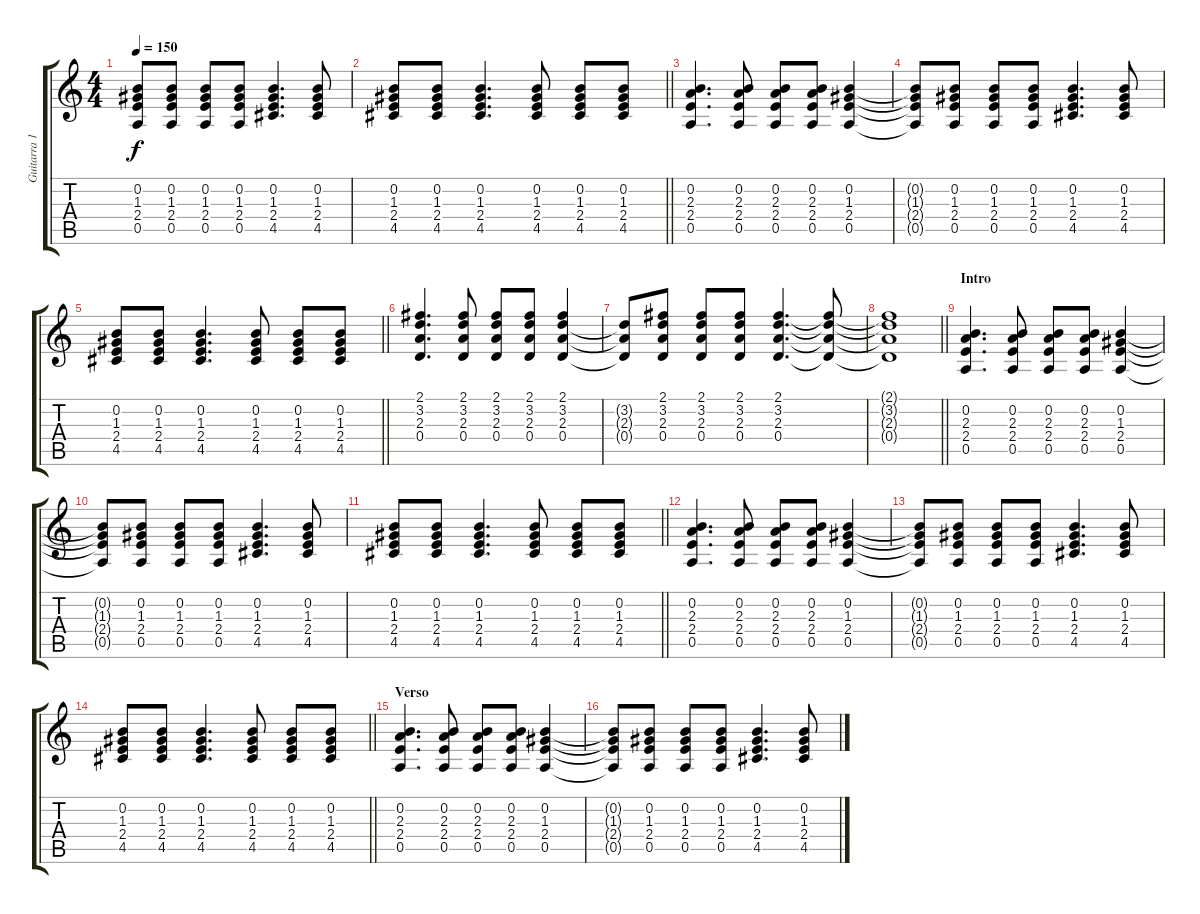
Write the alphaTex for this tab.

\track ("Guitarra 1" "Guitarra 1") {instrument acousticguitarsteel}
\staff {score tabs}
\tuning (E4 B3 G3 D3 A2 E2) {hide}
\ts (4 4)
\tempo 150
\clef g2
\ks c
(0.2{t} 1.3{t} 2.4{t} 0.5{t}).8{dy f} (0.2 1.3 2.4 0.5).8 (0.2 1.3 2.4 0.5).8 (0.2 1.3 2.4 0.5).8 (0.2 1.3 2.4 4.5).4{d} (0.2 1.3 2.4 4.5).8 |
\barLineRight lightlight
(0.2 1.3 2.4 4.5).8 (0.2 1.3 2.4 4.5).8 (0.2 1.3 2.4 4.5).4{d} (0.2 1.3 2.4 4.5).8 (0.2 1.3 2.4 4.5).8 (0.2 1.3 2.4 4.5).8 |
(0.2 2.3 2.4 0.5).4{d} (0.2 2.3 2.4 0.5).8 (0.2 2.3 2.4 0.5).8 (0.2 2.3 2.4 0.5).8 (0.2 1.3 2.4 0.5).4 |
(0.2{t} 1.3{t} 2.4{t} 0.5{t}).8 (0.2 1.3 2.4 0.5).8 (0.2 1.3 2.4 0.5).8 (0.2 1.3 2.4 0.5).8 (0.2 1.3 2.4 4.5).4{d} (0.2 1.3 2.4 4.5).8 |
\barLineRight lightlight
(0.2 1.3 2.4 4.5).8 (0.2 1.3 2.4 4.5).8 (0.2 1.3 2.4 4.5).4{d} (0.2 1.3 2.4 4.5).8 (0.2 1.3 2.4 4.5).8 (0.2 1.3 2.4 4.5).8 |
(2.1 3.2 2.3 0.4).4{d} (2.1 3.2 2.3 0.4).8 (2.1 3.2 2.3 0.4).8 (2.1 3.2 2.3 0.4).8 (2.1 3.2 2.3 0.4).4 |
(3.2{t} 2.3{t} 0.4{t}).8 (2.1 3.2 2.3 0.4).8 (2.1 3.2 2.3 0.4).8 (2.1 3.2 2.3 0.4).8 (2.1 3.2 2.3 0.4).4{d} (2.1{t} 3.2{t} 2.3{t} 0.4{t}).8 |
\barLineRight lightlight
(2.1{t} 3.2{t} 2.3{t} 0.4{t}).1 |
\section ("" "Intro")
(0.2 2.3 2.4 0.5).4{d} (0.2 2.3 2.4 0.5).8 (0.2 2.3 2.4 0.5).8 (0.2 2.3 2.4 0.5).8 (0.2 1.3 2.4 0.5).4 |
(0.2{t} 1.3{t} 2.4{t} 0.5{t}).8 (0.2 1.3 2.4 0.5).8 (0.2 1.3 2.4 0.5).8 (0.2 1.3 2.4 0.5).8 (0.2 1.3 2.4 4.5).4{d} (0.2 1.3 2.4 4.5).8 |
\barLineRight lightlight
(0.2 1.3 2.4 4.5).8 (0.2 1.3 2.4 4.5).8 (0.2 1.3 2.4 4.5).4{d} (0.2 1.3 2.4 4.5).8 (0.2 1.3 2.4 4.5).8 (0.2 1.3 2.4 4.5).8 |
(0.2 2.3 2.4 0.5).4{d} (0.2 2.3 2.4 0.5).8 (0.2 2.3 2.4 0.5).8 (0.2 2.3 2.4 0.5).8 (0.2 1.3 2.4 0.5).4 |
(0.2{t} 1.3{t} 2.4{t} 0.5{t}).8 (0.2 1.3 2.4 0.5).8 (0.2 1.3 2.4 0.5).8 (0.2 1.3 2.4 0.5).8 (0.2 1.3 2.4 4.5).4{d} (0.2 1.3 2.4 4.5).8 |
\barLineRight lightlight
(0.2 1.3 2.4 4.5).8 (0.2 1.3 2.4 4.5).8 (0.2 1.3 2.4 4.5).4{d} (0.2 1.3 2.4 4.5).8 (0.2 1.3 2.4 4.5).8 (0.2 1.3 2.4 4.5).8 |
\section ("" "Verso")
(0.2 2.3 2.4 0.5).4{d} (0.2 2.3 2.4 0.5).8 (0.2 2.3 2.4 0.5).8 (0.2 2.3 2.4 0.5).8 (0.2 1.3 2.4 0.5).4 |
(0.2{t} 1.3{t} 2.4{t} 0.5{t}).8 (0.2 1.3 2.4 0.5).8 (0.2 1.3 2.4 0.5).8 (0.2 1.3 2.4 0.5).8 (0.2 1.3 2.4 4.5).4{d} (0.2 1.3 2.4 4.5).8
